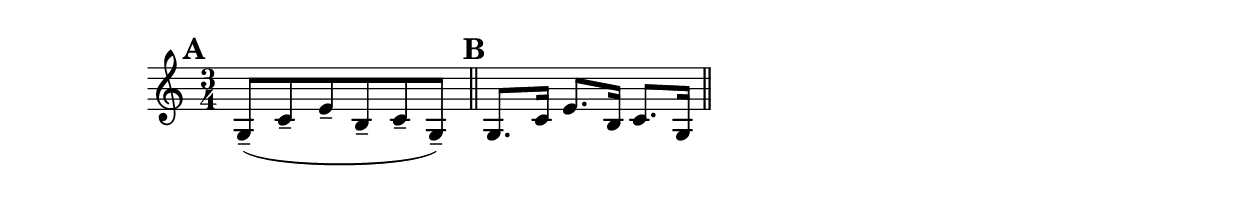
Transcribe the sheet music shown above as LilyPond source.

\version "2.22.0"

\relative {
  \language "english"

  \key c \major
  \time 3/4

  \bar ""

  % Alternates from Gumpert edition
  \mark \default
  g8--( c-- e-- b-- c-- g--) | \bar "||"

  \mark \default
  g8. c16 e8. b16 c8. g16 | \bar "||"
}
